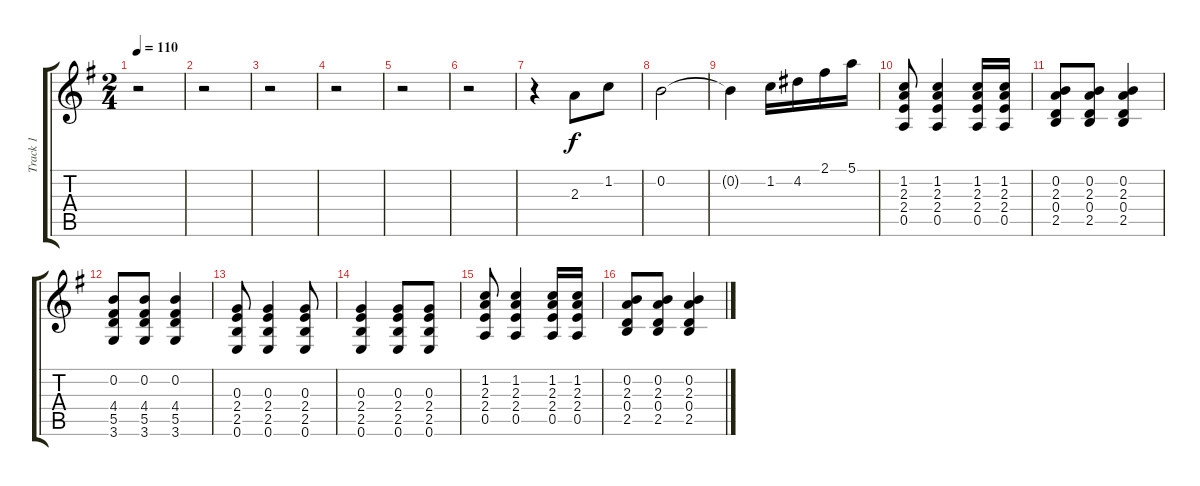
\track ("Track 1" "Track 1") {instrument acousticguitarnylon}
\staff {score tabs}
\tuning (E4 B3 G3 D3 A2 E2) {hide}
\ts (2 4)
\tempo 110
\clef g2
\ks g
r.2{dy f} |
r.2 |
r.2 |
r.2 |
r.2 |
r.2 |
r.4 2.3.8 1.2.8 |
0.2.2 |
0.2{t}.4 1.2.16 4.2.16 2.1.16 5.1.16 |
(1.2 2.3 2.4 0.5).8 (1.2 2.3 2.4 0.5).4 (1.2 2.3 2.4 0.5).16 (1.2 2.3 2.4 0.5).16 |
(0.2 2.3 0.4 2.5).8 (0.2 2.3 0.4 2.5).8 (0.2 2.3 0.4 2.5).4 |
(0.2 4.4 5.5 3.6).8 (0.2 4.4 5.5 3.6).8 (0.2 4.4 5.5 3.6).4 |
(0.3 2.4 2.5 0.6).8 (0.3 2.4 2.5 0.6).4 (0.3 2.4 2.5 0.6).8 |
(0.3 2.4 2.5 0.6).4 (0.3 2.4 2.5 0.6).8 (0.3 2.4 2.5 0.6).8 |
(1.2 2.3 2.4 0.5).8 (1.2 2.3 2.4 0.5).4 (1.2 2.3 2.4 0.5).16 (1.2 2.3 2.4 0.5).16 |
(0.2 2.3 0.4 2.5).8 (0.2 2.3 0.4 2.5).8 (0.2 2.3 0.4 2.5).4
